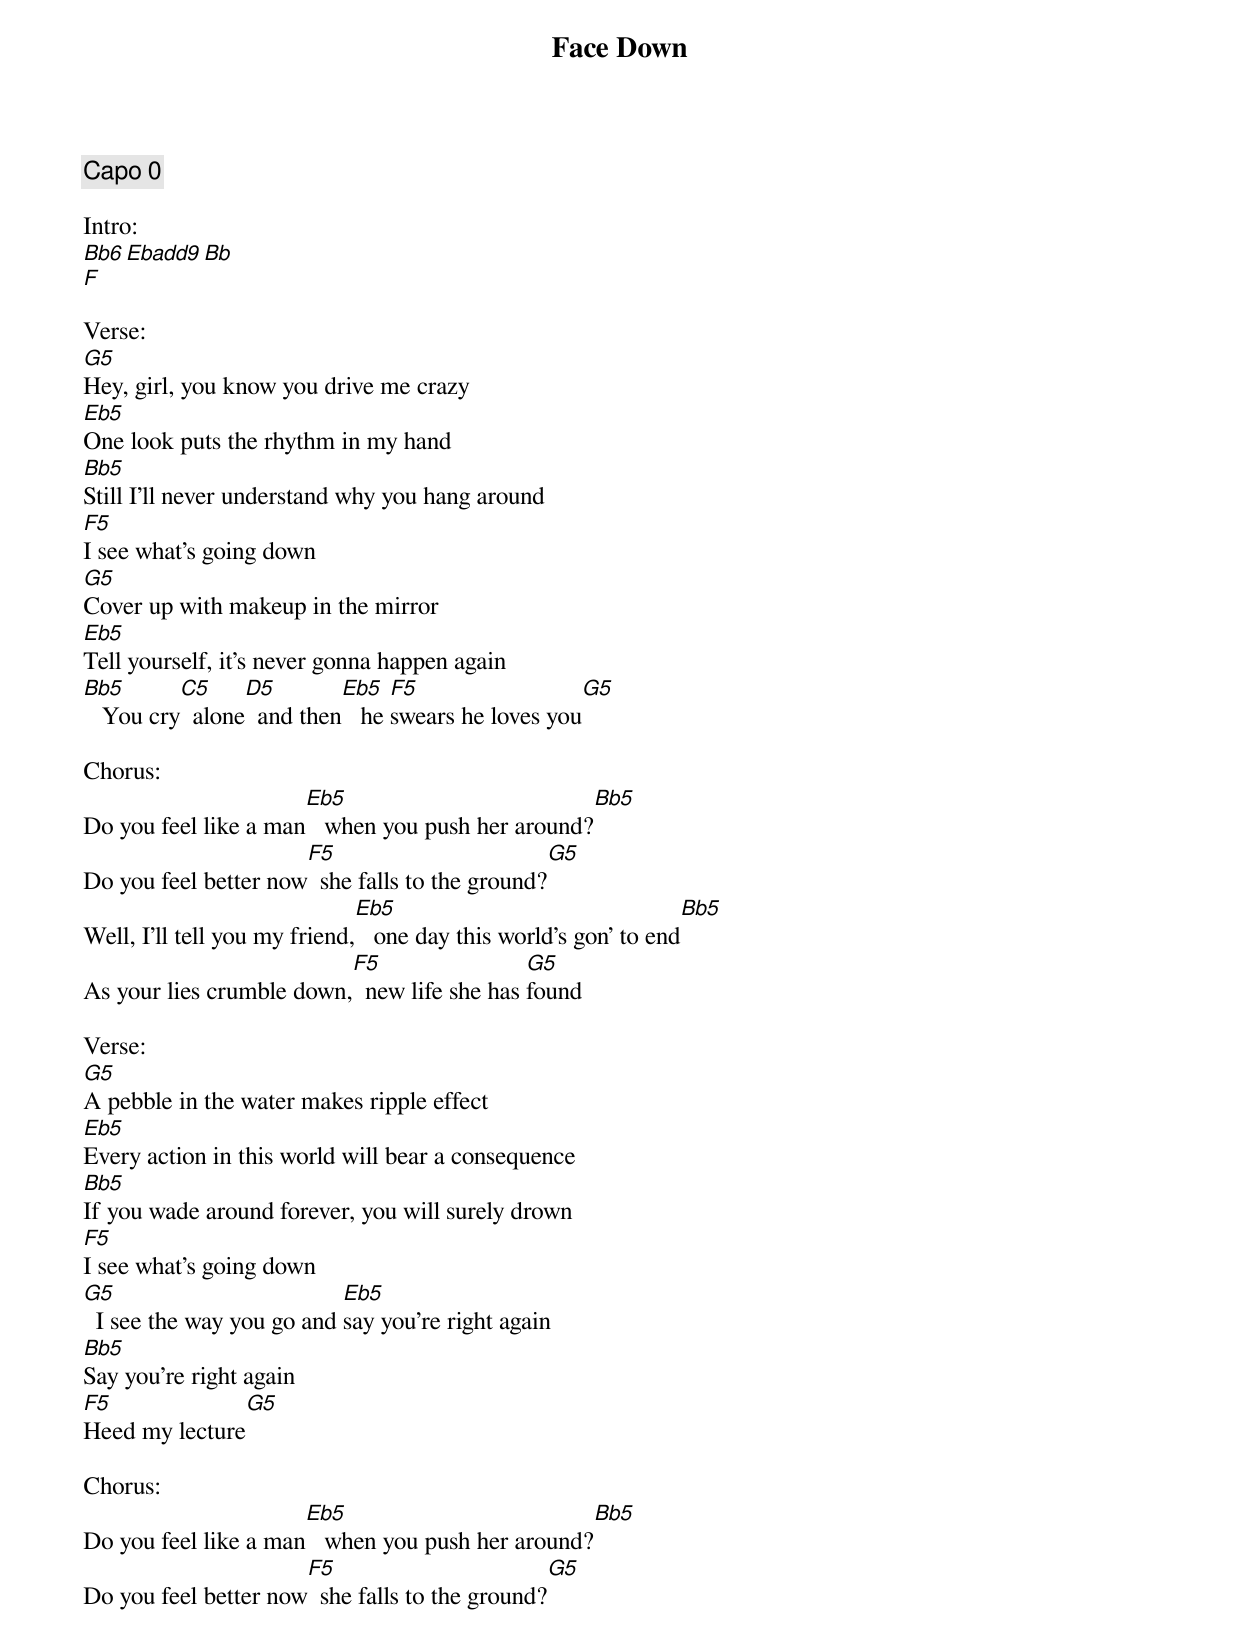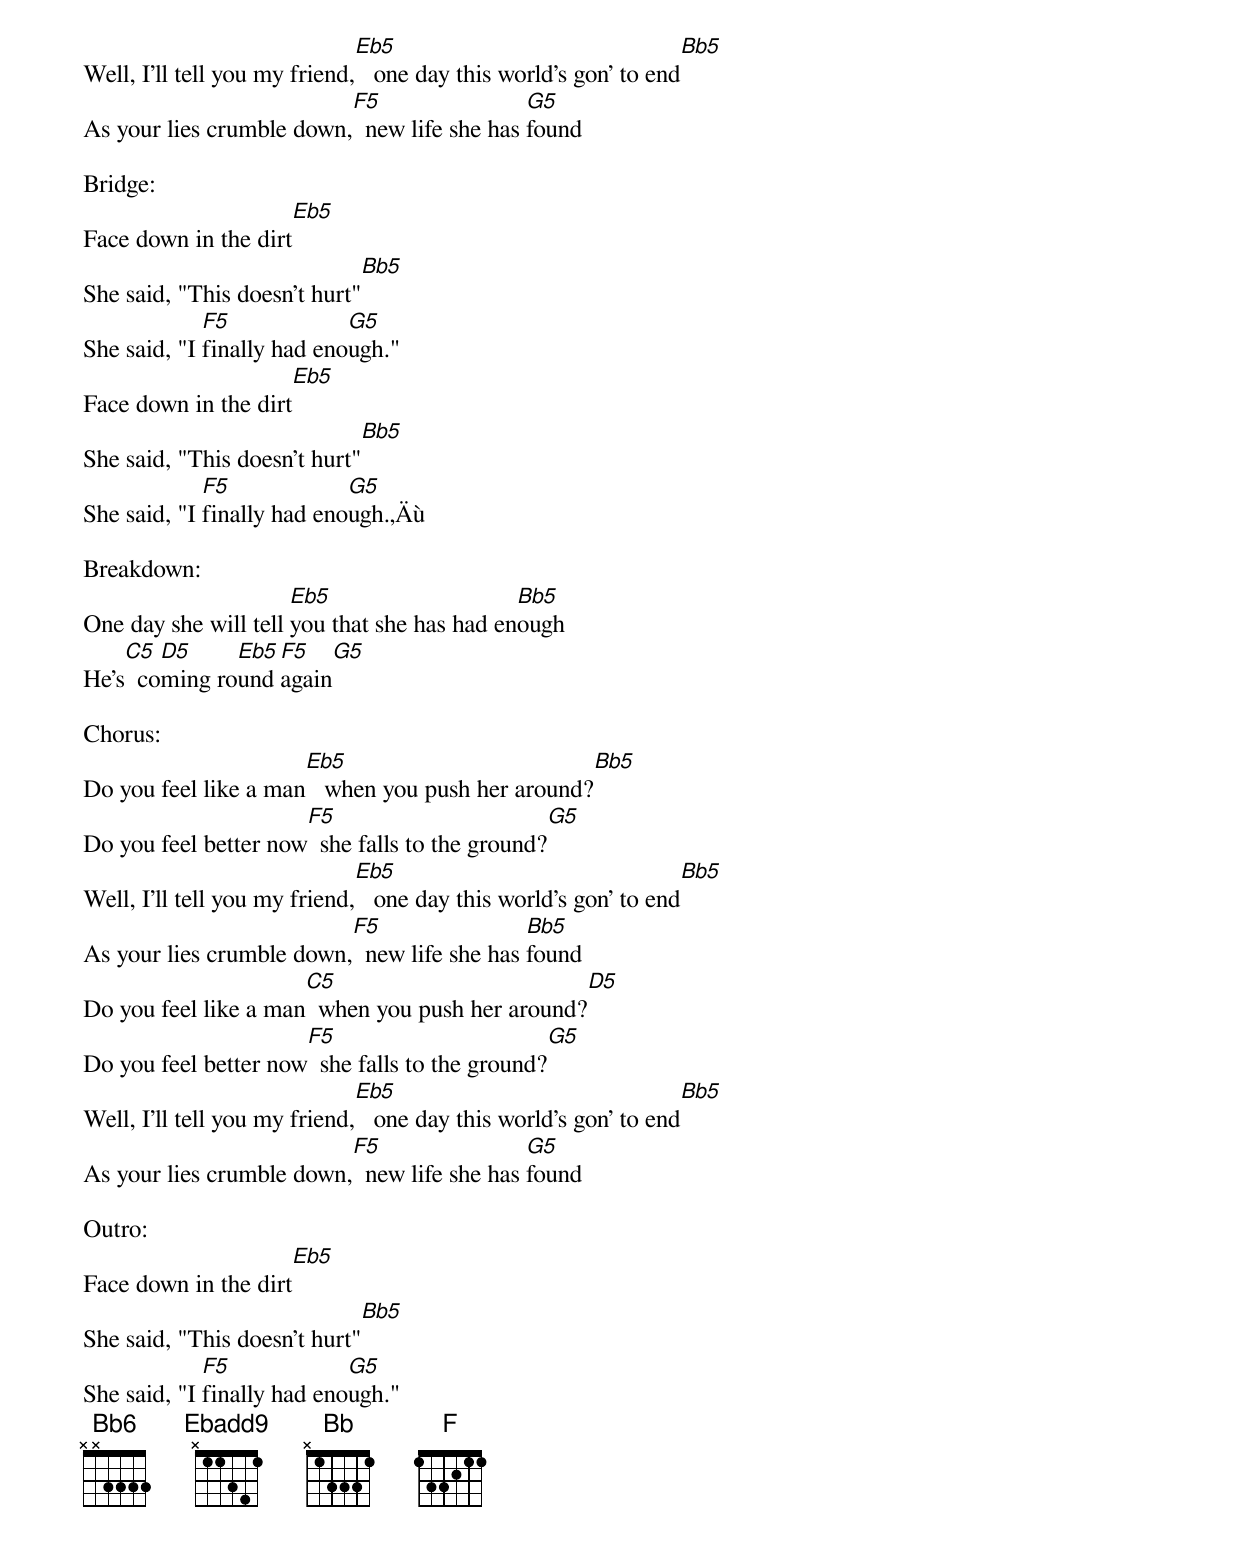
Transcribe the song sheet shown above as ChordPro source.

{title:Face Down}
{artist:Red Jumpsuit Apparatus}
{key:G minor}
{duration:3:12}
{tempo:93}
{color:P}

{comment: Capo 0}

Intro:
[Bb6][Ebadd9][Bb]
[F]

Verse:
[G5]Hey, girl, you know you drive me crazy
[Eb5]One look puts the rhythm in my hand
[Bb5]Still I'll never understand why you hang around
[F5]I see what's going down
[G5]Cover up with makeup in the mirror
[Eb5]Tell yourself, it's never gonna happen again
[Bb5]   You cry[C5]  alone[D5]  and then[Eb5]   he [F5]swears he loves you[G5]

Chorus:
Do you feel like a man[Eb5]   when you push her around?[Bb5]
Do you feel better now[F5]  she falls to the ground?[G5]
Well, I'll tell you my friend,[Eb5]   one day this world's gon' to end[Bb5]
As your lies crumble down,[F5]  new life she has [G5]found

Verse:
[G5]A pebble in the water makes ripple effect
[Eb5]Every action in this world will bear a consequence
[Bb5]If you wade around forever, you will surely drown
[F5]I see what's going down
[G5]  I see the way you go and [Eb5]say you're right again
[Bb5]Say you're right again
[F5]Heed my lecture[G5]

Chorus:
Do you feel like a man[Eb5]   when you push her around?[Bb5]
Do you feel better now[F5]  she falls to the ground?[G5]
Well, I'll tell you my friend,[Eb5]   one day this world's gon' to end[Bb5]
As your lies crumble down,[F5]  new life she has [G5]found

Bridge:
Face down in the dirt[Eb5]
She said, "This doesn't hurt"[Bb5]
She said, "I [F5]finally had eno[G5]ugh."
Face down in the dirt[Eb5]
She said, "This doesn't hurt"[Bb5]
She said, "I [F5]finally had eno[G5]ugh.‚Äù

Breakdown:
One day she will tell [Eb5]you that she has had en[Bb5]ough
He's[C5]  co[D5]ming ro[Eb5]und [F5]again[G5]

Chorus:
Do you feel like a man[Eb5]   when you push her around?[Bb5]
Do you feel better now[F5]  she falls to the ground?[G5]
Well, I'll tell you my friend,[Eb5]   one day this world's gon' to end[Bb5]
As your lies crumble down,[F5]  new life she has [Bb5]found
Do you feel like a man[C5]  when you push her around?[D5]
Do you feel better now[F5]  she falls to the ground?[G5]
Well, I'll tell you my friend,[Eb5]   one day this world's gon' to end[Bb5]
As your lies crumble down,[F5]  new life she has [G5]found

Outro:
Face down in the dirt[Eb5]
She said, "This doesn't hurt"[Bb5]
She said, "I [F5]finally had eno[G5]ugh."
